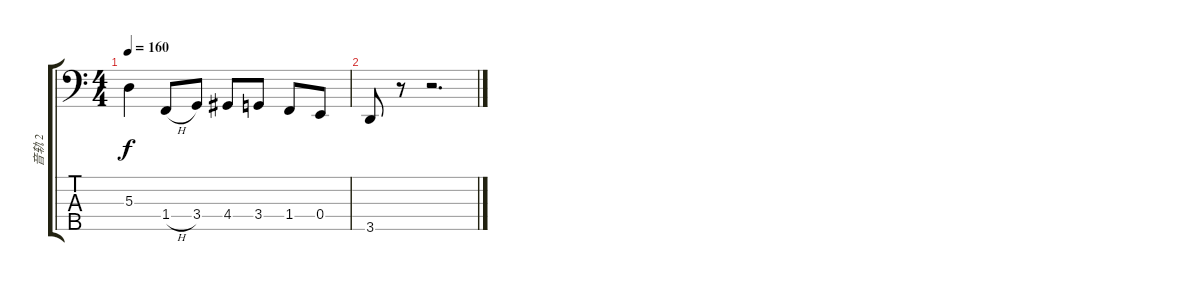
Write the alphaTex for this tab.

\track ("音轨 2" "音轨 2") {instrument electricbassfinger}
\staff {score tabs}
\tuning (G2 D2 A1 E1 B0) {hide}
\ts (4 4)
\tempo 160
\clef f4
\ks c
5.3{t}.4{dy f} 1.4{h}.8 3.4.8 4.4.8 3.4.8 1.4.8 0.4.8 |
3.5.8 r.8 r.2{d}
